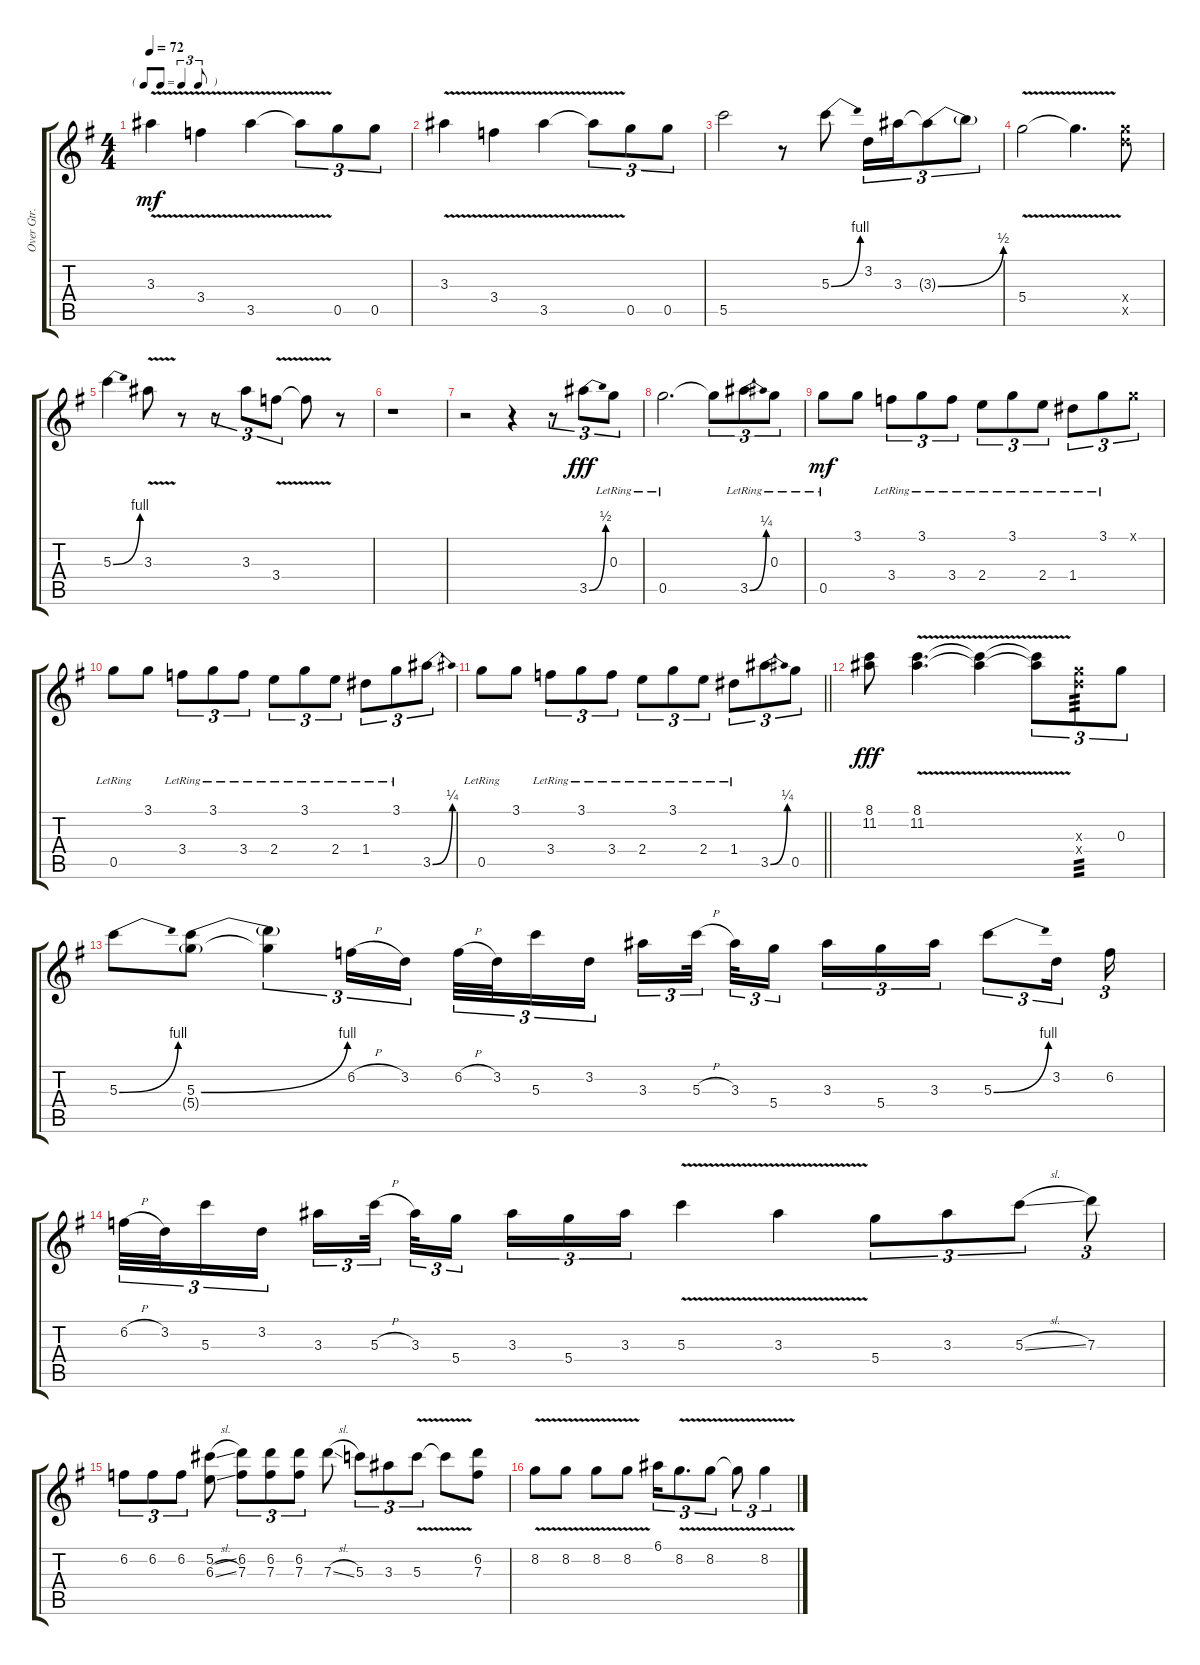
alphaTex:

\track ("Over Gtr. Gtr. EGDGBE" "Over Gtr. ") {instrument overdrivenguitar}
\staff {score tabs}
\tuning (E4 B3 G4 D4 G4 E3) {hide}
\ts (4 4)
\tf triplet8th
\tempo 72
\clef g2
\ks g
3.3{v}.4{dy mf} 3.4{v}.4 3.5{v}.4 3.5{v t}.8{tu (3 2)} 0.5.8{tu (3 2)} 0.5.8{tu (3 2)} |
3.3{v}.4 3.4{v}.4 3.5{v}.4 3.5{v t}.8{tu (3 2)} 0.5.8{tu (3 2)} 0.5.8{tu (3 2)} |
5.5.2 r.8 5.3{be (bend 0 0 60 4)}.8 3.2.16{tu (3 2)} 3.3.16{tu (3 2)} 3.3{be (bend 0 0 60 2) t}.8{tu (3 2)} 3.3{t}.8{tu (3 2)} |
5.4{v}.2 5.4{v t}.4{d} (0.4{x} 0.5{x}).8 |
5.3{be (bend 0 0 60 4)}.4 3.3{v}.8 r.8 r.8{tu (3 2)} 3.3.8{tu (3 2)} 3.4{v}.8{tu (3 2)} 3.4{v t}.8 r.8 |
r.1 |
r.2 r.4 r.8{tu (3 2)} 3.5{be (bend 0 0 60 2)}.8{tu (3 2) dy fff} 0.3{lr}.8{tu (3 2)} |
0.5{lr}.2{d} 0.5{t}.8{tu (3 2)} 3.5{be (bend 0 0 60 1) lr}.8{tu (3 2)} 0.3{lr}.8{tu (3 2)} |
0.5{lr}.8{dy mf} 3.1.8 3.4{lr}.8{tu (3 2)} 3.1{lr}.8{tu (3 2)} 3.4{lr}.8{tu (3 2)} 2.4{lr}.8{tu (3 2)} 3.1{lr}.8{tu (3 2)} 2.4{lr}.8{tu (3 2)} 1.4{lr}.8{tu (3 2)} 3.1{lr}.8{tu (3 2)} 3.1{x}.8{tu (3 2)} |
0.5{lr}.8 3.1.8 3.4{lr}.8{tu (3 2)} 3.1{lr}.8{tu (3 2)} 3.4{lr}.8{tu (3 2)} 2.4{lr}.8{tu (3 2)} 3.1{lr}.8{tu (3 2)} 2.4{lr}.8{tu (3 2)} 1.4{lr}.8{tu (3 2)} 3.1{lr}.8{tu (3 2)} 3.5{be (bend 0 0 60 1)}.8{tu (3 2)} |
\barLineRight lightlight
0.5{lr}.8 3.1.8 3.4{lr}.8{tu (3 2)} 3.1{lr}.8{tu (3 2)} 3.4{lr}.8{tu (3 2)} 2.4{lr}.8{tu (3 2)} 3.1{lr}.8{tu (3 2)} 2.4{lr}.8{tu (3 2)} 1.4{lr}.8{tu (3 2)} 3.5{be (bend 0 0 60 1)}.8{tu (3 2)} 0.5.8{tu (3 2)} |
(8.1 11.2).8{dy fff} (8.1{v} 11.2{v}).4{d} (8.1{v t} 11.2{v t}).4 (8.1{v t} 11.2{v t}).8{tu (3 2)} (0.3{x} 0.4{x}).8{tu (3 2) tp 3} 0.3.8{tu (3 2)} |
5.3{be (bend 0 0 60 4)}.8 (5.3{be (bend 0 0 60 4)} 5.4{g}).8 (5.3{t} 5.4{t}).4{tu (3 2)} 6.2{h}.16{tu (3 2)} 3.2.16{tu (3 2)} 6.2{h}.32{tu (3 2)} 3.2.32{tu (3 2)} 5.3.16{tu (3 2)} 3.2.16{tu (3 2) beam splitsecondary} 3.3.16{tu (3 2)} 5.3{h}.32{tu (3 2) beam splitsecondary} 3.3.32{tu (3 2)} 5.4.16{tu (3 2)} 3.3.16{tu (3 2)} 5.4.16{tu (3 2)} 3.3.16{tu (3 2)} 5.3{be (bend 0 0 60 4)}.8{tu (3 2)} 3.2.16{tu (3 2)} 6.2.16{tu (3 2)} |
6.2{h}.32{tu (3 2)} 3.2.32{tu (3 2)} 5.3.16{tu (3 2)} 3.2.16{tu (3 2) beam splitsecondary} 3.3.16{tu (3 2)} 5.3{h}.32{tu (3 2) beam splitsecondary} 3.3.32{tu (3 2)} 5.4.16{tu (3 2)} 3.3.16{tu (3 2)} 5.4.16{tu (3 2)} 3.3.16{tu (3 2)} 5.3{v}.4 3.3{v}.4 5.4.8{tu (3 2)} 3.3.8{tu (3 2)} 5.3{sl}.8{tu (3 2)} 7.3.8{tu (3 2)} |
6.2.8{tu (3 2)} 6.2.8{tu (3 2)} 6.2.8{tu (3 2)} (5.2{sl} 6.3{sl}).8 (6.2 7.3).8{tu (3 2)} (6.2 7.3).8{tu (3 2)} (6.2 7.3).8{tu (3 2)} 7.3{sl}.8 5.3.8{tu (3 2)} 3.3.8{tu (3 2)} 5.3{v}.8{tu (3 2)} 5.3{v t}.8 (6.2 7.3).8 |
8.2{v}.8 8.2{v}.8 8.2{v}.8 8.2{v}.8 6.1.16{tu (3 2)} 8.2{v}.8{d tu (3 2)} 8.2{v}.8{tu (3 2)} 8.2{v t}.8{tu (3 2)} 8.2{v}.4{tu (3 2)}
